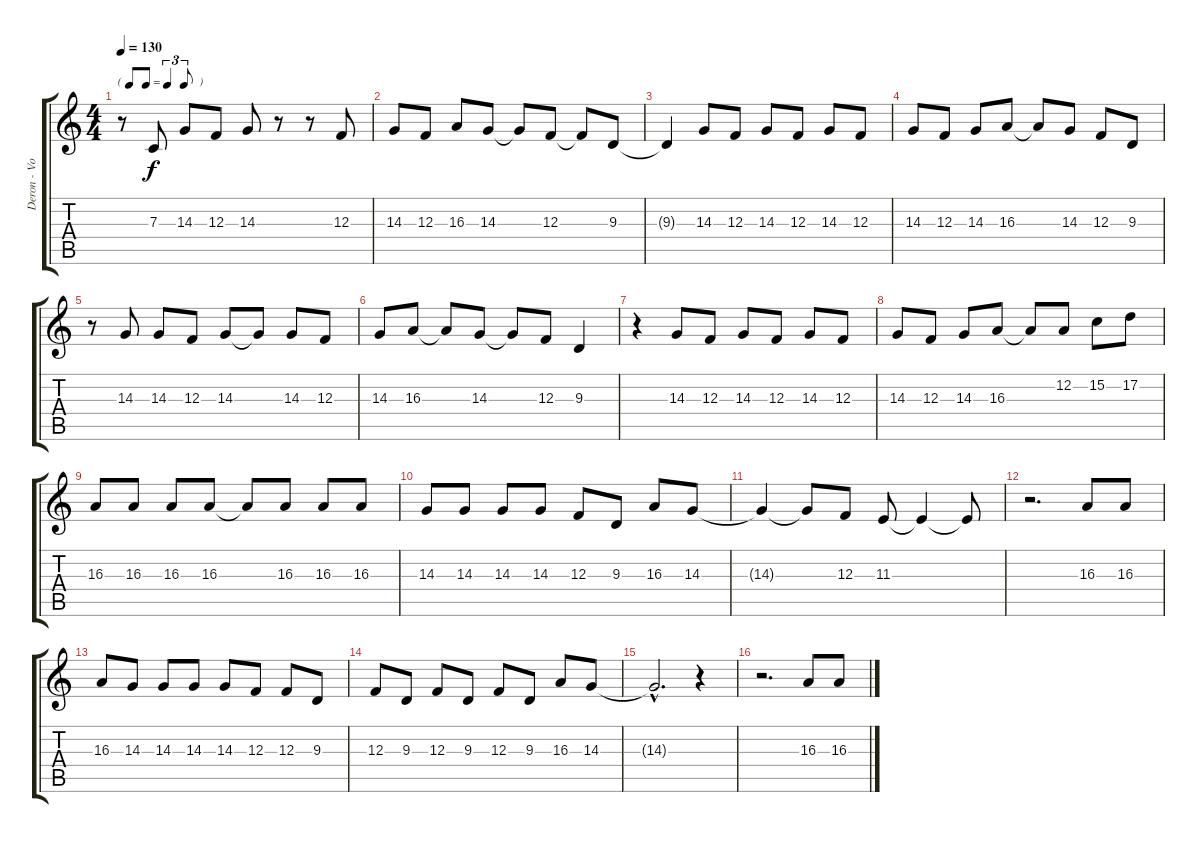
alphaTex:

\track ("Deron - Vocals" "Deron - Vo") {instrument lead2sawtooth}
\staff {score tabs}
\tuning (D4 A3 F3 C3 G2 D2) {hide}
\ts (4 4)
\tf triplet8th
\tempo 130
\clef g2
\ks c
r.8{dy f} 7.3.8 14.3.8 12.3.8 14.3.8 r.8 r.8 12.3.8 |
14.3.8 12.3.8 16.3.8 14.3.8 14.3{t}.8 12.3.8 12.3{t}.8 9.3.8 |
9.3{t}.4 14.3.8 12.3.8 14.3.8 12.3.8 14.3.8 12.3.8 |
14.3.8 12.3.8 14.3.8 16.3.8 16.3{t}.8 14.3.8 12.3.8 9.3.8 |
r.8 14.3.8 14.3.8 12.3.8 14.3.8 14.3{t}.8 14.3.8 12.3.8 |
14.3.8 16.3.8 16.3{t}.8 14.3.8 14.3{t}.8 12.3.8 9.3.4 |
r.4 14.3.8 12.3.8 14.3.8 12.3.8 14.3.8 12.3.8 |
14.3.8 12.3.8 14.3.8 16.3.8 16.3{t}.8 12.2.8 15.2.8 17.2.8 |
16.3.8 16.3.8 16.3.8 16.3.8 16.3{t}.8 16.3.8 16.3.8 16.3.8 |
14.3.8 14.3.8 14.3.8 14.3.8 12.3.8 9.3.8 16.3.8 14.3.8 |
14.3{t}.4 14.3{t}.8 12.3.8 11.3.8 11.3{t}.4 11.3{t}.8 |
r.2{d} 16.3.8 16.3.8 |
16.3.8 14.3.8 14.3.8 14.3.8 14.3.8 12.3.8 12.3.8 9.3.8 |
12.3.8 9.3.8 12.3.8 9.3.8 12.3.8 9.3.8 16.3.8 14.3.8 |
14.3{hac t}.2{d} r.4 |
r.2{d} 16.3.8 16.3.8
